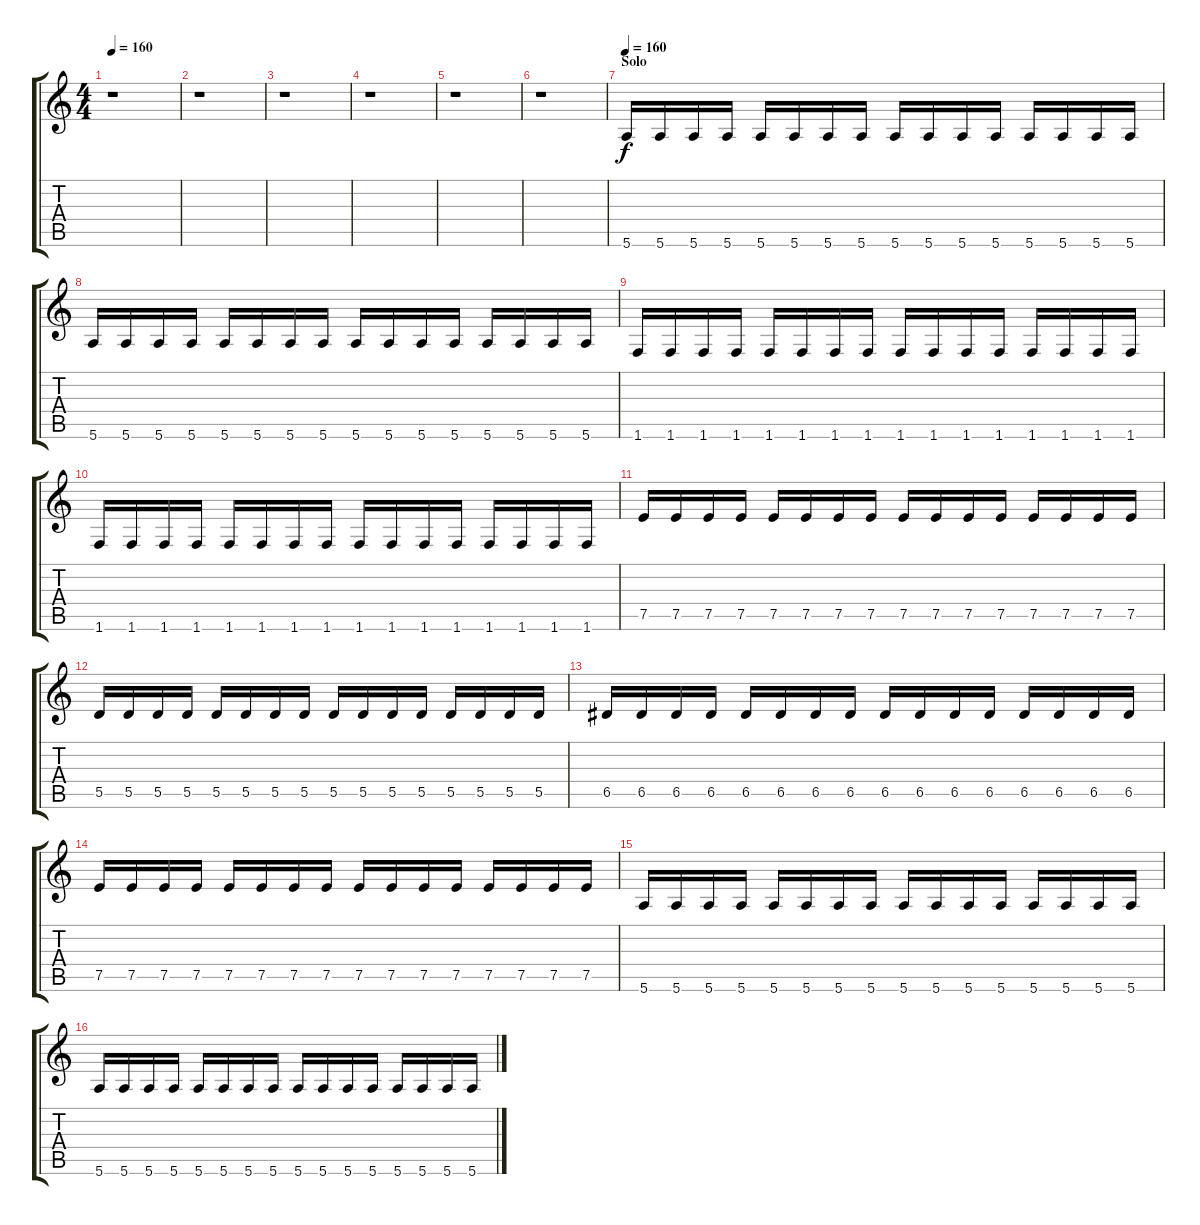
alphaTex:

\track "" {instrument distortionguitar}
\staff {score tabs}
\tuning (E4 B3 G3 D3 A2 E2) {hide}
\ts (4 4)
\tempo 160
\clef g2
\ks c
r.1{dy f} |
r.1 |
r.1 |
r.1 |
r.1 |
r.1 |
\section ("" "Solo")
\tempo 160
5.6.16 5.6.16 5.6.16 5.6.16 5.6.16 5.6.16 5.6.16 5.6.16 5.6.16 5.6.16 5.6.16 5.6.16 5.6.16 5.6.16 5.6.16 5.6.16 |
5.6.16 5.6.16 5.6.16 5.6.16 5.6.16 5.6.16 5.6.16 5.6.16 5.6.16 5.6.16 5.6.16 5.6.16 5.6.16 5.6.16 5.6.16 5.6.16 |
1.6.16 1.6.16 1.6.16 1.6.16 1.6.16 1.6.16 1.6.16 1.6.16 1.6.16 1.6.16 1.6.16 1.6.16 1.6.16 1.6.16 1.6.16 1.6.16 |
1.6.16 1.6.16 1.6.16 1.6.16 1.6.16 1.6.16 1.6.16 1.6.16 1.6.16 1.6.16 1.6.16 1.6.16 1.6.16 1.6.16 1.6.16 1.6.16 |
7.5.16 7.5.16 7.5.16 7.5.16 7.5.16 7.5.16 7.5.16 7.5.16 7.5.16 7.5.16 7.5.16 7.5.16 7.5.16 7.5.16 7.5.16 7.5.16 |
5.5.16 5.5.16 5.5.16 5.5.16 5.5.16 5.5.16 5.5.16 5.5.16 5.5.16 5.5.16 5.5.16 5.5.16 5.5.16 5.5.16 5.5.16 5.5.16 |
6.5.16 6.5.16 6.5.16 6.5.16 6.5.16 6.5.16 6.5.16 6.5.16 6.5.16 6.5.16 6.5.16 6.5.16 6.5.16 6.5.16 6.5.16 6.5.16 |
7.5.16 7.5.16 7.5.16 7.5.16 7.5.16 7.5.16 7.5.16 7.5.16 7.5.16 7.5.16 7.5.16 7.5.16 7.5.16 7.5.16 7.5.16 7.5.16 |
5.6.16 5.6.16 5.6.16 5.6.16 5.6.16 5.6.16 5.6.16 5.6.16 5.6.16 5.6.16 5.6.16 5.6.16 5.6.16 5.6.16 5.6.16 5.6.16 |
5.6.16 5.6.16 5.6.16 5.6.16 5.6.16 5.6.16 5.6.16 5.6.16 5.6.16 5.6.16 5.6.16 5.6.16 5.6.16 5.6.16 5.6.16 5.6.16
